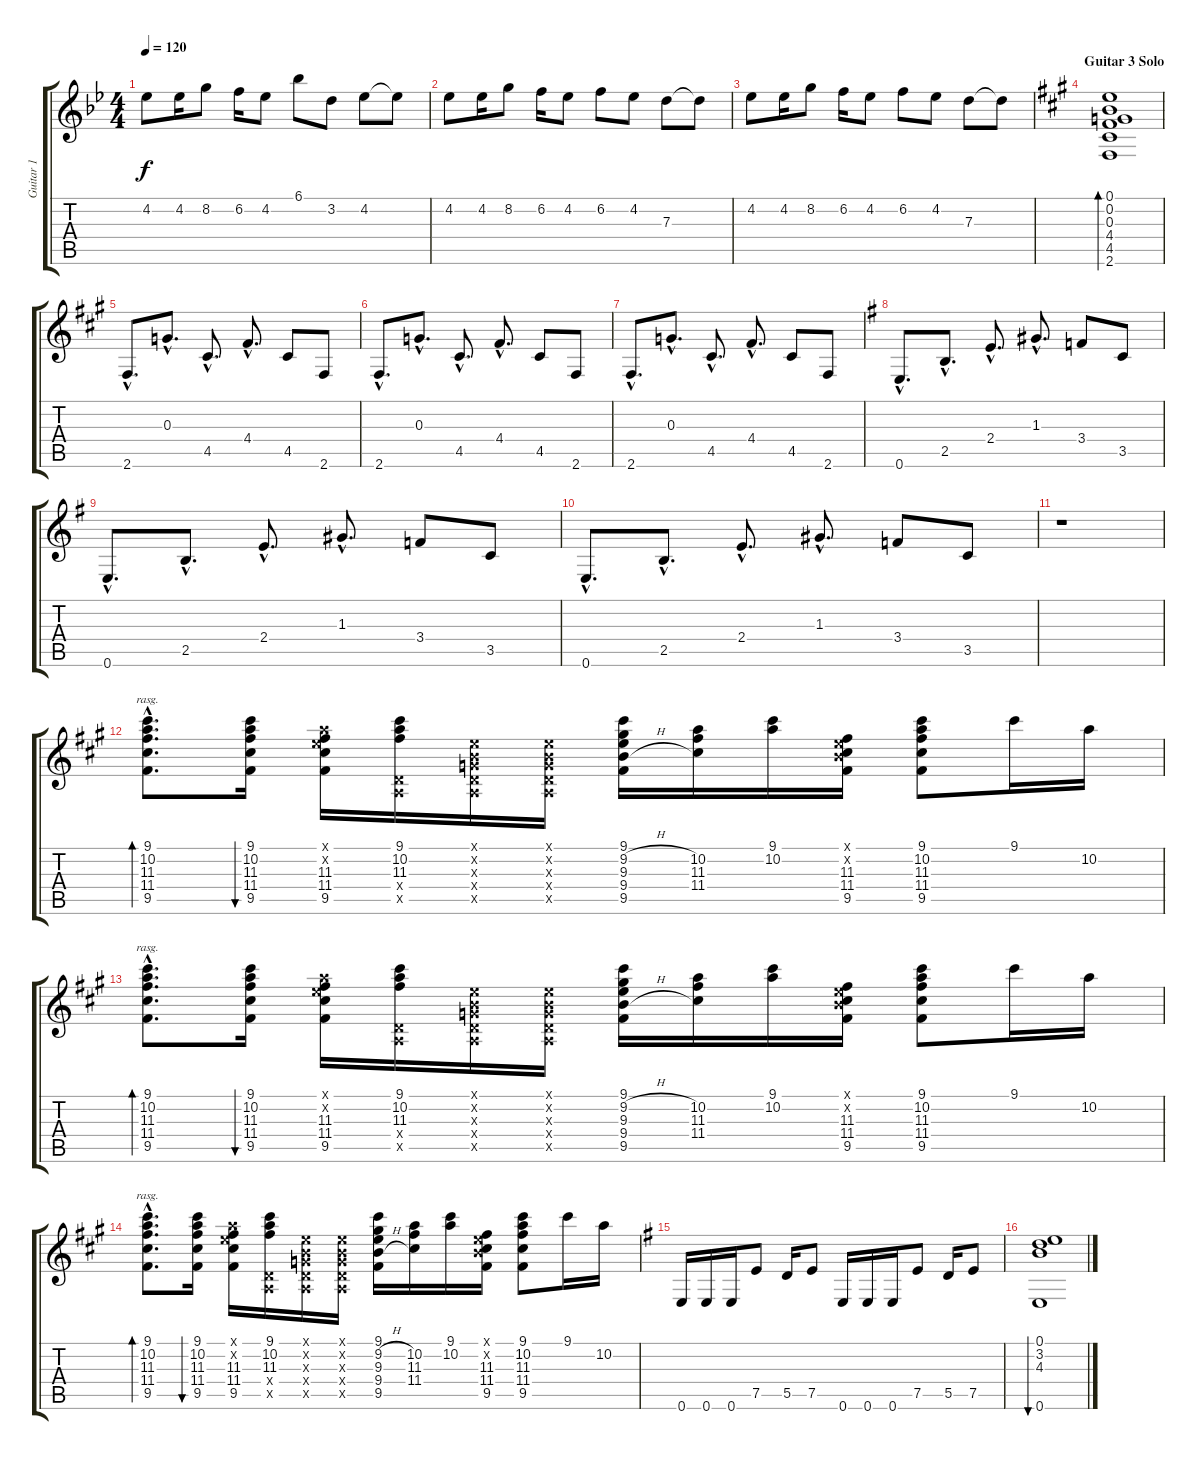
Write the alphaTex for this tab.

\track ("Guitar 1" "Guitar 1") {instrument distortionguitar}
\staff {score tabs}
\tuning (E4 B3 G3 D3 A2 E2) {hide}
\ts (4 4)
\tempo 120
\clef g2
\ks gminor
4.2.8{dy f} 4.2.16 8.2.8 6.2.16 4.2.8 6.1.8 3.2.8 4.2.8 4.2{t}.8 |
4.2.8 4.2.16 8.2.8 6.2.16 4.2.8 6.2.8 4.2.8 7.3.8 7.3{t}.8 |
4.2.8 4.2.16 8.2.8 6.2.16 4.2.8 6.2.8 4.2.8 7.3.8 7.3{t}.8 |
\section ("" "Guitar 3 Solo")
\ks f#minor
(0.1 0.2 0.3 4.4 4.5 2.6).1{bd 120 volume 11 instrument acousticguitarnylon} |
2.6{hac}.8{d} 0.3{hac}.8{d} 4.5{hac}.8{d} 4.4{hac}.8{d} 4.5.8 2.6.8 |
2.6{hac}.8{d} 0.3{hac}.8{d} 4.5{hac}.8{d} 4.4{hac}.8{d} 4.5.8 2.6.8 |
2.6{hac}.8{d} 0.3{hac}.8{d} 4.5{hac}.8{d} 4.4{hac}.8{d} 4.5.8 2.6.8 |
\ks eminor
0.6{hac}.8{d} 2.5{hac}.8{d} 2.4{hac}.8{d} 1.3{hac}.8{d} 3.4.8 3.5.8 |
0.6{hac}.8{d} 2.5{hac}.8{d} 2.4{hac}.8{d} 1.3{hac}.8{d} 3.4.8 3.5.8 |
0.6{hac}.8{d} 2.5{hac}.8{d} 2.4{hac}.8{d} 1.3{hac}.8{d} 3.4.8 3.5.8 |
r.1 |
\ks f#minor
(9.1{hac} 10.2{hac} 11.3{hac} 11.4{hac} 9.5{hac}).8{d bd 120 rasg ii volume 11 instrument acousticguitarnylon} (9.1 10.2 11.3 11.4 9.5).16{bu 60} (0.1{x} 10.2{x} 11.3 11.4 9.5).16 (9.1 10.2 11.3 0.4{x} 0.5{x}).16 (0.1{x} 0.2{x} 0.3{x} 0.4{x} 0.5{x}).16 (0.1{x} 0.2{x} 0.3{x} 0.4{x} 0.5{x}).16 (9.1 9.2{h} 9.3{h} 9.4{h} 9.5).16 (10.2 11.3 11.4).16 (9.1 10.2).16 (0.1{x} 0.2{x} 11.3 11.4 9.5).16 (9.1 10.2 11.3 11.4 9.5).8 9.1.16 10.2.16 |
(9.1{hac} 10.2{hac} 11.3{hac} 11.4{hac} 9.5{hac}).8{d bd 120 rasg ii volume 11 instrument acousticguitarnylon} (9.1 10.2 11.3 11.4 9.5).16{bu 60} (0.1{x} 10.2{x} 11.3 11.4 9.5).16 (9.1 10.2 11.3 0.4{x} 0.5{x}).16 (0.1{x} 0.2{x} 0.3{x} 0.4{x} 0.5{x}).16 (0.1{x} 0.2{x} 0.3{x} 0.4{x} 0.5{x}).16 (9.1 9.2{h} 9.3{h} 9.4{h} 9.5).16 (10.2 11.3 11.4).16 (9.1 10.2).16 (0.1{x} 0.2{x} 11.3 11.4 9.5).16 (9.1 10.2 11.3 11.4 9.5).8 9.1.16 10.2.16 |
(9.1{hac} 10.2{hac} 11.3{hac} 11.4{hac} 9.5{hac}).8{d bd 120 rasg ii volume 11 instrument acousticguitarnylon} (9.1 10.2 11.3 11.4 9.5).16{bu 60} (0.1{x} 10.2{x} 11.3 11.4 9.5).16 (9.1 10.2 11.3 0.4{x} 0.5{x}).16 (0.1{x} 0.2{x} 0.3{x} 0.4{x} 0.5{x}).16 (0.1{x} 0.2{x} 0.3{x} 0.4{x} 0.5{x}).16 (9.1 9.2{h} 9.3{h} 9.4{h} 9.5).16 (10.2 11.3 11.4).16 (9.1 10.2).16 (0.1{x} 0.2{x} 11.3 11.4 9.5).16 (9.1 10.2 11.3 11.4 9.5).8 9.1.16 10.2.16 |
\ks eminor
0.6.16 0.6.16 0.6.16 7.5.8 5.5.16 7.5.8 0.6.16 0.6.16 0.6.16 7.5.8 5.5.16 7.5.8 |
(0.1 3.2 4.3 0.6).1{bu 240}
